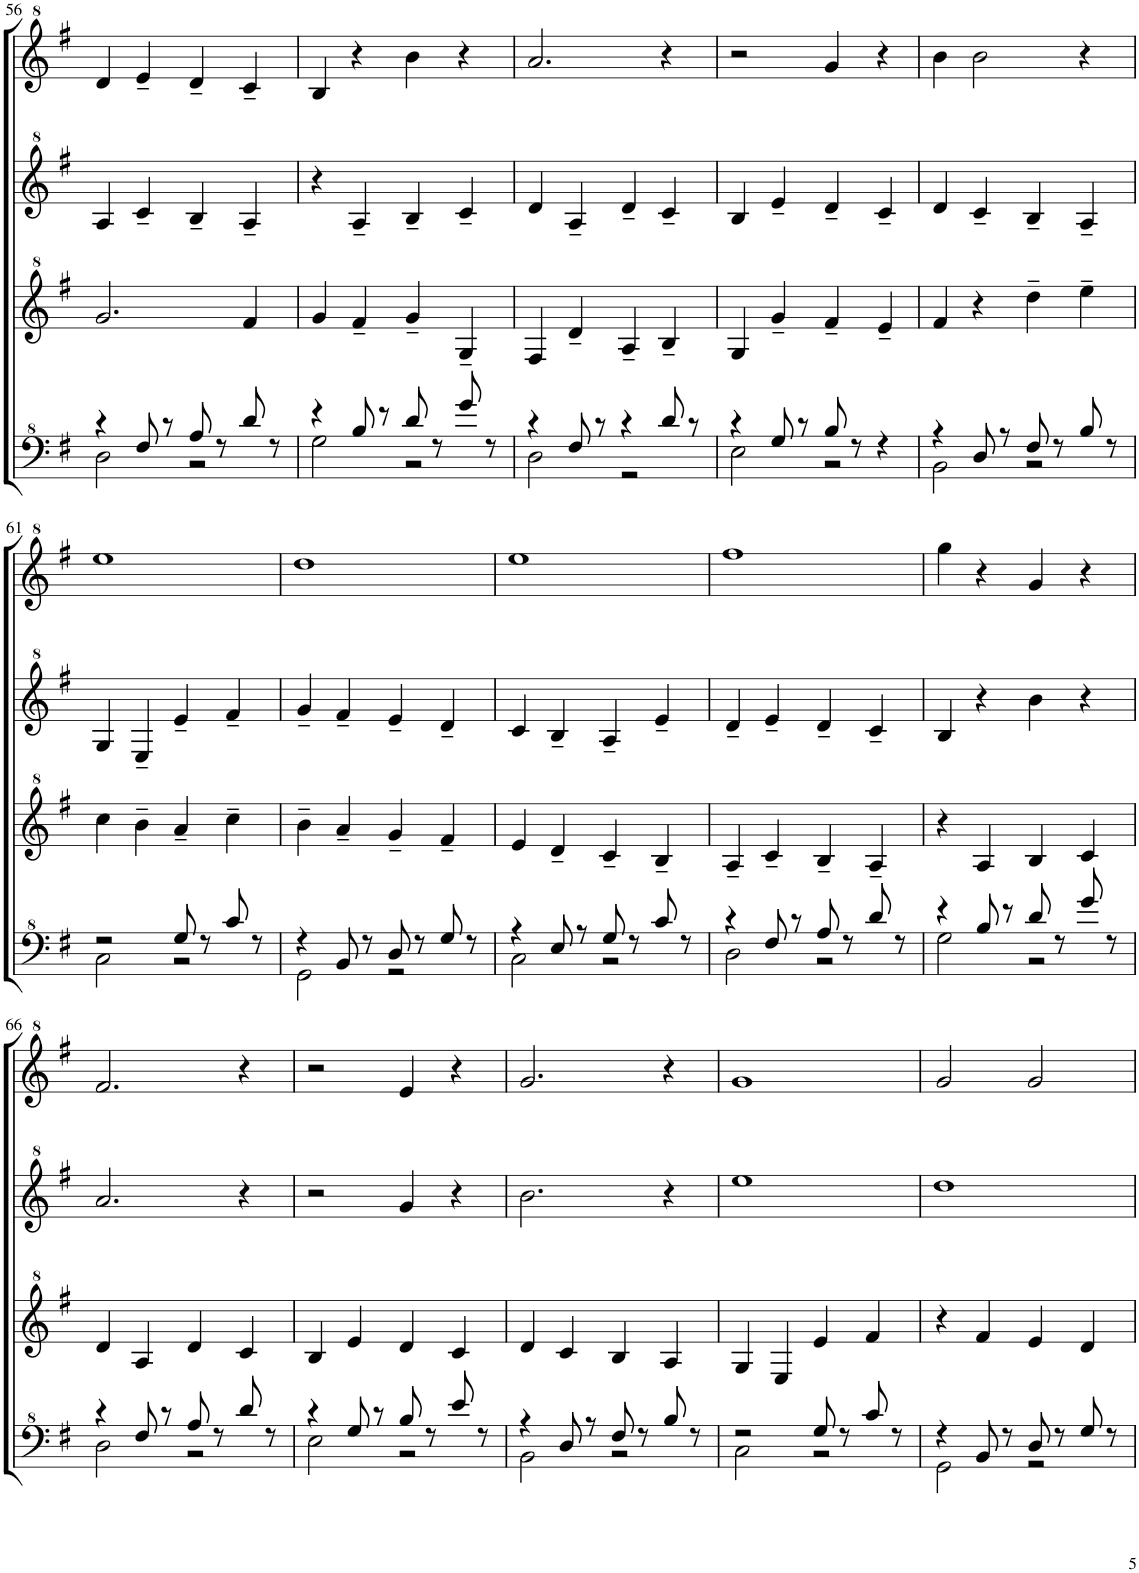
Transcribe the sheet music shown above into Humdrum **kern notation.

**kern	**kern	**kern	**kern
*part1	*part1	*part1	*part1
*staff4	*staff3	*staff2	*staff1
*I"パンフルート	*	*	*
!!LO:PB:g=z
*clefF^4	*clefG^2	*clefG^2	*clefG^2
*k[f#]	*k[f#]	*k[f#]	*k[f#]
*M4/4	*M4/4	*M4/4	*M4/4
*met(c)	*met(c)	*met(c)	*met(c)
=56	=56	=56	=56
*^	*	*	*
4r	2d\	2.gg/	4a/	4dd/
8f#/	.	.	4cc~/	4ee~/
8r	.	.	.	.
8a/	2r	.	4b~/	4dd~/
8r	.	.	.	.
8dd/	.	4ff#/	4a~/	4cc~/
8r	.	.	.	.
=57	=57	=57	=57	=57
4r	2g\	4gg/	4r	4b/
8b/	.	4ff#~/	4a~/	4r
8r	.	.	.	.
8dd/	2r	4gg~/	4b~/	4bb\
8r	.	.	.	.
8gg/	.	4g~/	4cc~/	4r
8r	.	.	.	.
=58	=58	=58	=58	=58
4r	2d\	4f#/	4dd/	2.aa/
8f#/	.	4dd~/	4a~/	.
8r	.	.	.	.
4r	2r	4a~/	4dd~/	.
8dd/	.	4b~/	4cc~/	4r
8r	.	.	.	.
=59	=59	=59	=59	=59
4r	2e\	4g/	4b/	2r
8g/	.	4gg~/	4ee~/	.
8r	.	.	.	.
8b/	2r	4ff#~/	4dd~/	4gg/
8r	.	.	.	.
4r	.	4ee~/	4cc~/	4r
=60	=60	=60	=60	=60
4r	2B\	4ff#/	4dd/	4bb\
8d/	.	4r	4cc~/	2bb\
8r	.	.	.	.
8f#/	2r	4ddd~\	4b~/	.
8r	.	.	.	.
8b/	.	4eee~\	4a~/	4r
8r	.	.	.	.
!!LO:LB:g=z
=61	=61	=61	=61	=61
2r	2c\	4ccc\	4g/	1eee
.	.	4bb~\	4e~/	.
8g/	2r	4aa~/	4ee~/	.
8r	.	.	.	.
8cc/	.	4ccc~\	4ff#~/	.
8r	.	.	.	.
=62	=62	=62	=62	=62
4r	2G\	4bb~\	4gg~/	1ddd
8B/	.	4aa~/	4ff#~/	.
8r	.	.	.	.
8d/	2r	4gg~/	4ee~/	.
8r	.	.	.	.
8g/	.	4ff#~/	4dd~/	.
8r	.	.	.	.
=63	=63	=63	=63	=63
4r	2c\	4ee/	4cc/	1eee
8e/	.	4dd~/	4b~/	.
8r	.	.	.	.
8g/	2r	4cc~/	4a~/	.
8r	.	.	.	.
8cc/	.	4b~/	4ee~/	.
8r	.	.	.	.
=64	=64	=64	=64	=64
4r	2d\	4a~/	4dd~/	1fff#
8f#/	.	4cc~/	4ee~/	.
8r	.	.	.	.
8a/	2r	4b~/	4dd~/	.
8r	.	.	.	.
8dd/	.	4a~/	4cc~/	.
8r	.	.	.	.
=65	=65	=65	=65	=65
4r	2g\	4r	4b/	4ggg\
8b/	.	4a/	4r	4r
8r	.	.	.	.
8dd/	2r	4b/	4bb\	4gg/
8r	.	.	.	.
8gg/	.	4cc/	4r	4r
8r	.	.	.	.
!!LO:LB:g=z
=66	=66	=66	=66	=66
4r	2d\	4dd/	2.aa/	2.ff#/
8f#/	.	4a/	.	.
8r	.	.	.	.
8a/	2r	4dd/	.	.
8r	.	.	.	.
8dd/	.	4cc/	4r	4r
8r	.	.	.	.
=67	=67	=67	=67	=67
4r	2e\	4b/	2r	2r
8g/	.	4ee/	.	.
8r	.	.	.	.
8b/	2r	4dd/	4gg/	4ee/
8r	.	.	.	.
8ee/	.	4cc/	4r	4r
8r	.	.	.	.
=68	=68	=68	=68	=68
4r	2B\	4dd/	2.bb\	2.gg/
8d/	.	4cc/	.	.
8r	.	.	.	.
8f#/	2r	4b/	.	.
8r	.	.	.	.
8b/	.	4a/	4r	4r
8r	.	.	.	.
=69	=69	=69	=69	=69
2r	2c\	4g/	1eee	1gg
.	.	4e/	.	.
8g/	2r	4ee/	.	.
8r	.	.	.	.
8cc/	.	4ff#/	.	.
8r	.	.	.	.
=70	=70	=70	=70	=70
4r	2G\	4r	1ddd	2gg/
8B/	.	4ff#/	.	.
8r	.	.	.	.
8d/	2r	4ee/	.	2gg/
8r	.	.	.	.
8g/	.	4dd/	.	.
8r	.	.	.	.
*v	*v	*	*	*
=	=	=	=
*-	*-	*-	*-
